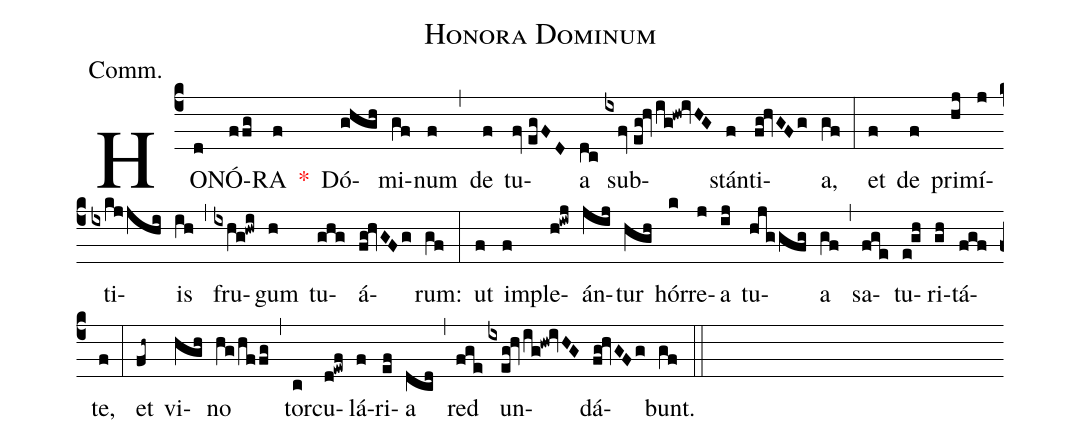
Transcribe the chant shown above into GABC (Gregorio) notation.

name:Honora Dominum;
annotation:Comm.;
mode:VI.;
office-part:Communion;
%%
(c4) HO(d)NÓ(ffg)RA(f) <v>\red{*}</v>() Dó(ghgh)mi(gf)num(f) (,) de(f) tu(fv//egFD)a(dc) sub(ixfv//eg!hv/ig!hw!ivHG)stán(f)ti(fg!hvGFg)a,(gf) (:) et(f) de(f) pri(hj)mí(j)ti(ixkjjhi)is(ih) (,) fru(ixhg!hwi)gum(h) tu(ghg)á(fg!hvGFg)rum:(gf) (:) ut(f) im(f)ple(h!iwj)án(jij)tur(hgh) hór(k)re(j)a(ij) tu(hjggfg)a(gf) (,) sa(fge)tu(e!gh)ri(gh)tá(fgf)te,(f) (:) et(fh~) vi(hgh)no(hg/hffg) (,) tor(c)cu(d!ewf)lá(f)ri(ef)a(dcd) (,) red(fge) un(ixeg!hv/ig!hw!ivHG)dá(fg!hvGFg)bunt.(gf) (::)
